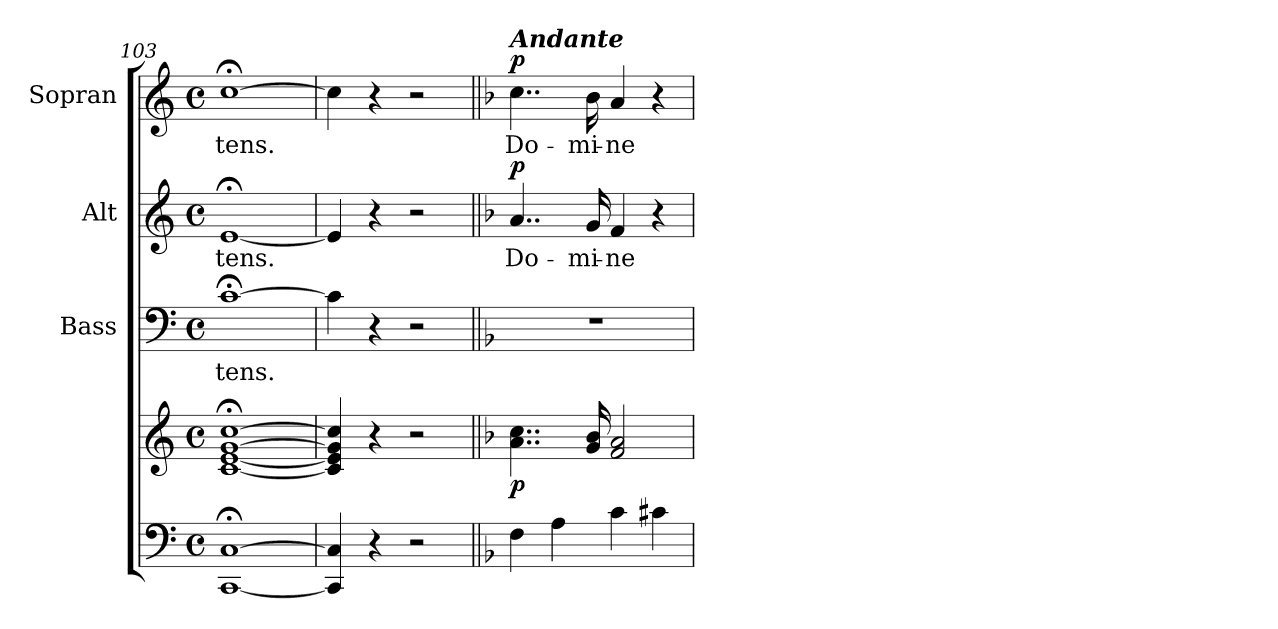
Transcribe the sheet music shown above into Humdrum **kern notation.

**kern	**kern	**dynam	**kern	**text	**kern	**text	**dynam	**kern	**text	**dynam
*part4	*part4	*part4	*part3	*part3	*part2	*part2	*part2	*part1	*part1	*part1
*staff5	*staff4	*staff4/5	*staff3	*staff3	*staff2	*staff2	*staff2	*staff1	*staff1	*staff1
*	*	*	*I"Bass	*	*I"Alt	*	*	*I"Sopran	*	*
*	*	*	*I'B.	*	*I'A	*	*	*I'S	*	*
*clefF4	*clefG2	*	*clefF4	*	*clefG2	*	*	*clefG2	*	*
*k[]	*k[]	*	*k[]	*	*k[]	*	*	*k[]	*	*
*C:	*C:	*	*C:	*	*C:	*	*	*C:	*	*
*M4/4	*M4/4	*	*M4/4	*	*M4/4	*	*	*M4/4	*	*
*met(c)	*met(c)	*	*met(c)	*	*met(c)	*	*	*met(c)	*	*
=103	=103	=103	=103	=103	=103	=103	=103	=103	=103	=103
!	!	!	!	!LO:LY:b	!	!LO:LY:b	!	!	!LO:LY:b	!
[1CC;< [1C;<	[1c;< [1e;< [1g;< [1cc;<	.	[1c;<	-tens.	[1e;<	-tens.	.	[1cc;<	-tens.	.
=104	=104	=104	=104	=104	=104	=104	=104	=104	=104	=104
4CC/] 4C/]	4c/] 4e/] 4g/] 4cc/]	.	4c\]	.	4e/]	.	.	4cc\]	.	.
4r	4r	.	4r	.	4r	.	.	4r	.	.
2r	2r	.	2r	.	2r	.	.	2r	.	.
=105||	=105||	=105||	=105||	=105||	=105||	=105||	=105||	=105||	=105||	=105||
*k[b-]	*k[b-]	*	*k[b-]	*	*k[b-]	*	*	*k[b-]	*	*
*F:	*F:	*	*F:	*	*F:	*	*	*F:	*	*
!	!	!	!	!	!	!	!	!LO:TX:a:Bi:t=Andante	!	!
!	!	!LO:DY:b	!	!	!	!LO:LY:b	!LO:DY:a	!	!LO:LY:b	!LO:DY:a
4F\	4..a\ 4..cc\	p	1r	.	4..a/	Do-	p	4..cc\	Do-	p
4A\	.	.	.	.	.	.	.	.	.	.
!	!	!	!	!	!	!LO:LY:b	!	!	!LO:LY:b	!
.	16g/ 16b-/	.	.	.	16g/	-mi-	.	16b-\	-mi-	.
!	!	!	!	!	!	!LO:LY:b	!	!	!LO:LY:b	!
4c\	2f/ 2a/	.	.	.	4f/	-ne	.	4a/	-ne	.
4c#X\	.	.	.	.	4r	.	.	4r	.	.
=	=	=	=	=	=	=	=	=	=	=
*-	*-	*-	*-	*-	*-	*-	*-	*-	*-	*-
